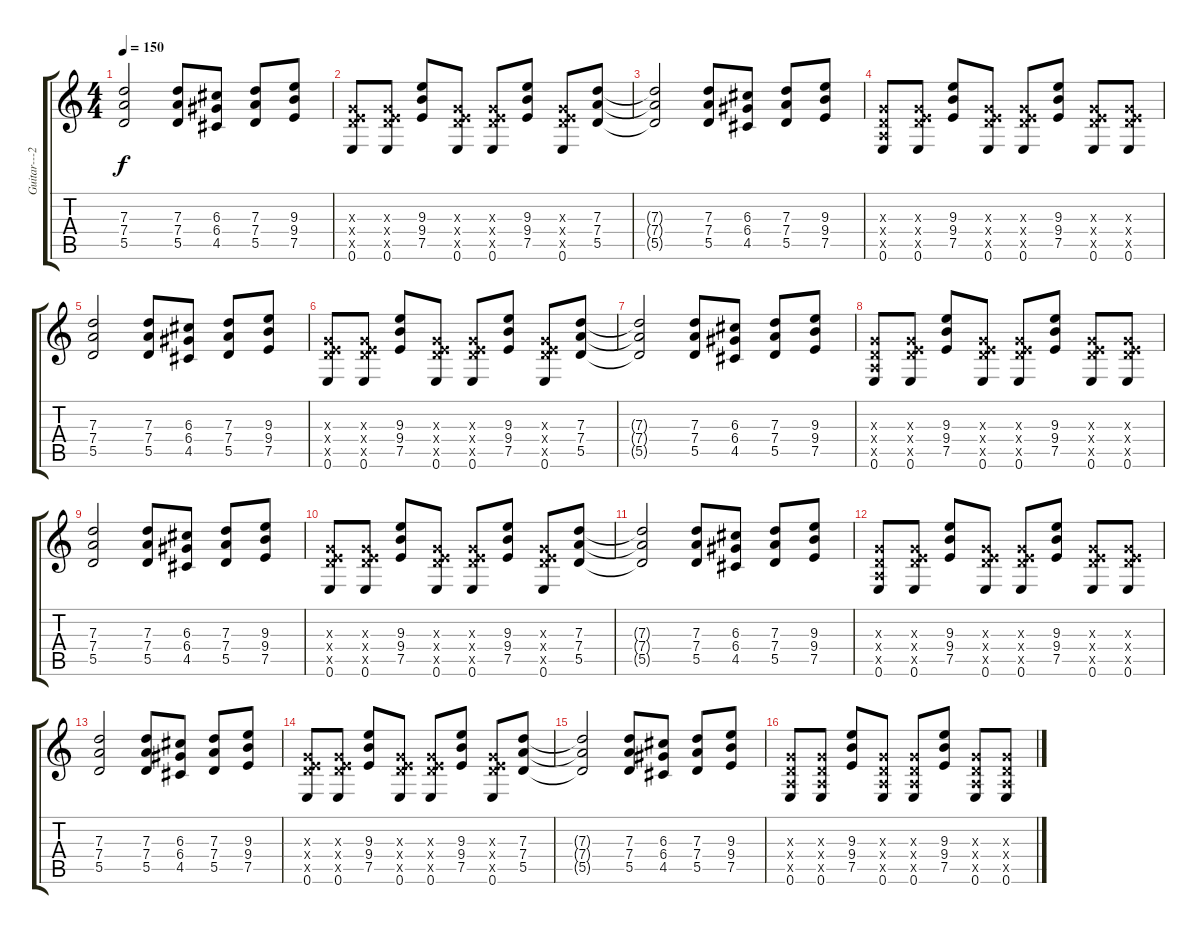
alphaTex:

\track ("Guitar---2" "Guitar---2") {instrument distortionguitar}
\staff {score tabs}
\tuning (E4 B3 G3 D3 A2 E2) {hide}
\ts (4 4)
\tempo 150
\clef g2
\ks c
(7.3 7.4 5.5).2{dy f} (7.3 7.4 5.5).8 (6.3 6.4 4.5).8 (7.3 7.4 5.5).8 (9.3 9.4 7.5).8 |
(0.3{x} 0.4{x} 7.5{x} 0.6).8 (0.3{x} 0.4{x} 7.5{x} 0.6).8 (9.3 9.4 7.5).8 (0.3{x} 0.4{x} 7.5{x} 0.6).8 (0.3{x} 0.4{x} 7.5{x} 0.6).8 (9.3 9.4 7.5).8 (0.3{x} 0.4{x} 7.5{x} 0.6).8 (7.3 7.4 5.5).8 |
(7.3{t} 7.4{t} 5.5{t}).2 (7.3 7.4 5.5).8 (6.3 6.4 4.5).8 (7.3 7.4 5.5).8 (9.3 9.4 7.5).8 |
(0.3{x} 0.4{x} 0.5{x} 0.6).8 (0.3{x} 0.4{x} 7.5{x} 0.6).8 (9.3 9.4 7.5).8 (0.3{x} 0.4{x} 7.5{x} 0.6).8 (0.3{x} 0.4{x} 7.5{x} 0.6).8 (9.3 9.4 7.5).8 (0.3{x} 0.4{x} 7.5{x} 0.6).8 (0.3{x} 0.4{x} 7.5{x} 0.6).8 |
(7.3 7.4 5.5).2 (7.3 7.4 5.5).8 (6.3 6.4 4.5).8 (7.3 7.4 5.5).8 (9.3 9.4 7.5).8 |
(0.3{x} 0.4{x} 7.5{x} 0.6).8 (0.3{x} 0.4{x} 7.5{x} 0.6).8 (9.3 9.4 7.5).8 (0.3{x} 0.4{x} 7.5{x} 0.6).8 (0.3{x} 0.4{x} 7.5{x} 0.6).8 (9.3 9.4 7.5).8 (0.3{x} 0.4{x} 7.5{x} 0.6).8 (7.3 7.4 5.5).8 |
(7.3{t} 7.4{t} 5.5{t}).2 (7.3 7.4 5.5).8 (6.3 6.4 4.5).8 (7.3 7.4 5.5).8 (9.3 9.4 7.5).8 |
(0.3{x} 0.4{x} 0.5{x} 0.6).8 (0.3{x} 0.4{x} 7.5{x} 0.6).8 (9.3 9.4 7.5).8 (0.3{x} 0.4{x} 7.5{x} 0.6).8 (0.3{x} 0.4{x} 7.5{x} 0.6).8 (9.3 9.4 7.5).8 (0.3{x} 0.4{x} 7.5{x} 0.6).8 (0.3{x} 0.4{x} 7.5{x} 0.6).8 |
(7.3 7.4 5.5).2 (7.3 7.4 5.5).8 (6.3 6.4 4.5).8 (7.3 7.4 5.5).8 (9.3 9.4 7.5).8 |
(0.3{x} 0.4{x} 7.5{x} 0.6).8 (0.3{x} 0.4{x} 7.5{x} 0.6).8 (9.3 9.4 7.5).8 (0.3{x} 0.4{x} 7.5{x} 0.6).8 (0.3{x} 0.4{x} 7.5{x} 0.6).8 (9.3 9.4 7.5).8 (0.3{x} 0.4{x} 7.5{x} 0.6).8 (7.3 7.4 5.5).8 |
(7.3{t} 7.4{t} 5.5{t}).2 (7.3 7.4 5.5).8 (6.3 6.4 4.5).8 (7.3 7.4 5.5).8 (9.3 9.4 7.5).8 |
(0.3{x} 0.4{x} 0.5{x} 0.6).8 (0.3{x} 0.4{x} 7.5{x} 0.6).8 (9.3 9.4 7.5).8 (0.3{x} 0.4{x} 7.5{x} 0.6).8 (0.3{x} 0.4{x} 7.5{x} 0.6).8 (9.3 9.4 7.5).8 (0.3{x} 0.4{x} 7.5{x} 0.6).8 (0.3{x} 0.4{x} 7.5{x} 0.6).8 |
(7.3 7.4 5.5).2 (7.3 7.4 5.5).8 (6.3 6.4 4.5).8 (7.3 7.4 5.5).8 (9.3 9.4 7.5).8 |
(0.3{x} 0.4{x} 7.5{x} 0.6).8 (0.3{x} 0.4{x} 7.5{x} 0.6).8 (9.3 9.4 7.5).8 (0.3{x} 0.4{x} 7.5{x} 0.6).8 (0.3{x} 0.4{x} 7.5{x} 0.6).8 (9.3 9.4 7.5).8 (0.3{x} 0.4{x} 7.5{x} 0.6).8 (7.3 7.4 5.5).8 |
(7.3{t} 7.4{t} 5.5{t}).2 (7.3 7.4 5.5).8 (6.3 6.4 4.5).8 (7.3 7.4 5.5).8 (9.3 9.4 7.5).8 |
(0.3{x} 0.4{x} 0.5{x} 0.6).8 (0.3{x} 0.4{x} 0.5{x} 0.6).8 (9.3 9.4 7.5).8 (0.3{x} 0.4{x} 0.5{x} 0.6).8 (0.3{x} 0.4{x} 0.5{x} 0.6).8 (9.3 9.4 7.5).8 (0.3{x} 0.4{x} 0.5{x} 0.6).8 (0.3{x} 0.4{x} 0.5{x} 0.6).8
